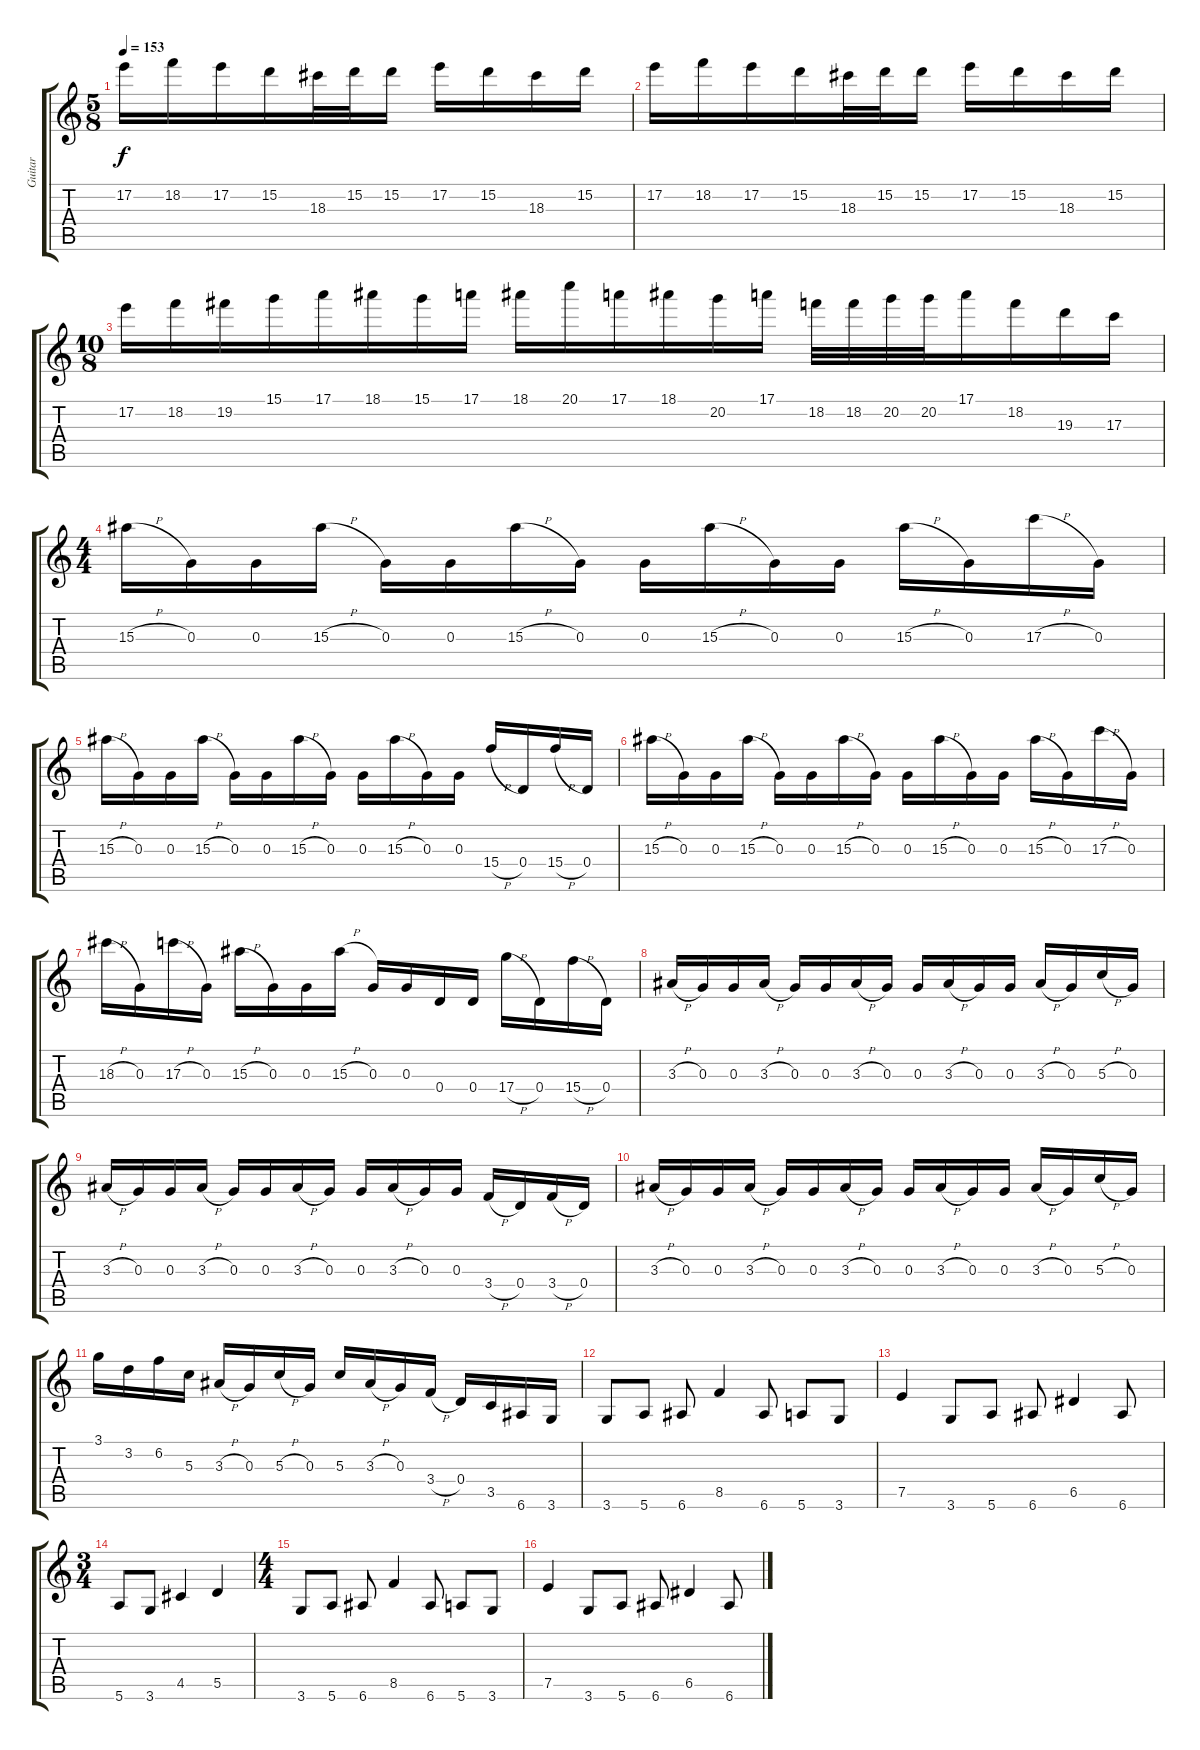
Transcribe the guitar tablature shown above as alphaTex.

\track ("Guitar" "Guitar") {instrument distortionguitar}
\staff {score tabs}
\tuning (E4 B3 G3 D3 A2 E2) {hide}
\ts (5 8)
\tempo 153
\clef g2
\ks c
17.2.16{dy f} 18.2.16 17.2.16 15.2.16 18.3.32 15.2.32 15.2.16 17.2.16 15.2.16 18.3.16 15.2.16 |
17.2.16 18.2.16 17.2.16 15.2.16 18.3.32 15.2.32 15.2.16 17.2.16 15.2.16 18.3.16 15.2.16 |
\ts (10 8)
17.2.16 18.2.16 19.2.16 15.1.16 17.1.16 18.1.16 15.1.16 17.1.16 18.1.16 20.1.16 17.1.16 18.1.16 20.2.16 17.1.16 18.2.32 18.2.32 20.2.32 20.2.32 17.1.16 18.2.16 19.3.16 17.3.16 |
\ts (4 4)
15.3{h}.16{balance 0} 0.3.16 0.3.16 15.3{h}.16 0.3.16 0.3.16 15.3{h}.16 0.3.16 0.3.16 15.3{h}.16 0.3.16 0.3.16 15.3{h}.16 0.3.16 17.3{h}.16 0.3.16 |
15.3{h}.16 0.3.16 0.3.16 15.3{h}.16 0.3.16 0.3.16 15.3{h}.16 0.3.16 0.3.16 15.3{h}.16 0.3.16 0.3.16 15.4{h}.16 0.4.16 15.4{h}.16 0.4.16 |
15.3{h}.16 0.3.16 0.3.16 15.3{h}.16 0.3.16 0.3.16 15.3{h}.16 0.3.16 0.3.16 15.3{h}.16 0.3.16 0.3.16 15.3{h}.16 0.3.16 17.3{h}.16 0.3.16 |
18.3{h}.16 0.3.16 17.3{h}.16 0.3.16 15.3{h}.16 0.3.16 0.3.16 15.3{h}.16 0.3.16 0.3.16 0.4.16 0.4.16 17.4{h}.16 0.4.16 15.4{h}.16 0.4.16 |
3.3{h}.16{balance 8} 0.3.16 0.3.16 3.3{h}.16 0.3.16 0.3.16 3.3{h}.16 0.3.16 0.3.16 3.3{h}.16 0.3.16 0.3.16 3.3{h}.16 0.3.16 5.3{h}.16 0.3.16 |
3.3{h}.16 0.3.16 0.3.16 3.3{h}.16 0.3.16 0.3.16 3.3{h}.16 0.3.16 0.3.16 3.3{h}.16 0.3.16 0.3.16 3.4{h}.16 0.4.16 3.4{h}.16 0.4.16 |
3.3{h}.16 0.3.16 0.3.16 3.3{h}.16 0.3.16 0.3.16 3.3{h}.16 0.3.16 0.3.16 3.3{h}.16 0.3.16 0.3.16 3.3{h}.16 0.3.16 5.3{h}.16 0.3.16 |
3.1.16 3.2.16 6.2.16 5.3.16 3.3{h}.16 0.3.16 5.3{h}.16 0.3.16 5.3.16 3.3{h}.16 0.3.16 3.4{h}.16 0.4.16 3.5.16 6.6.16 3.6.16 |
3.6.8 5.6.8 6.6.8 8.5.4 6.6.8 5.6.8 3.6.8 |
7.5.4 3.6.8 5.6.8 6.6.8 6.5.4 6.6.8 |
\ts (3 4)
5.6.8 3.6.8 4.5.4 5.5.4 |
\ts (4 4)
3.6.8 5.6.8 6.6.8 8.5.4 6.6.8 5.6.8 3.6.8 |
7.5.4 3.6.8 5.6.8 6.6.8 6.5.4 6.6.8
